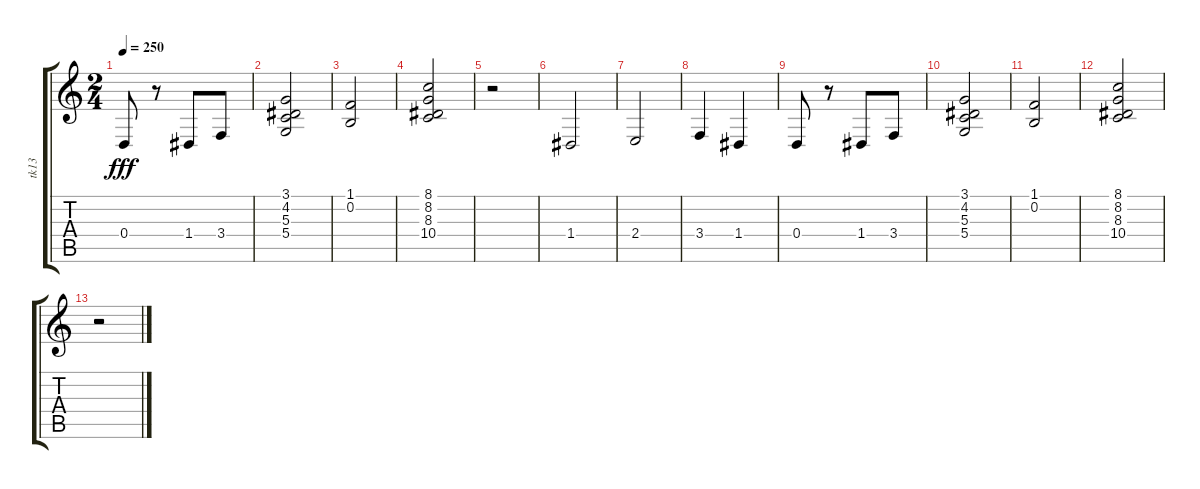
\track ("tk13" "tk13") {instrument stringensemble1}
\staff {score tabs}
\tuning (E4 B3 G3 D3 A2 E2) {hide}
\ts (2 4)
\tempo 250
\clef g2
\ks c
0.4.8{dy fff} r.8 1.4.8 3.4.8 |
(3.1 4.2 5.3 5.4).2 |
(1.1 0.2).2 |
(8.1 8.2 8.3 10.4).2 |
r.2 |
1.4.2 |
2.4.2 |
3.4.4 1.4.4 |
0.4.8 r.8 1.4.8 3.4.8 |
(3.1 4.2 5.3 5.4).2 |
(1.1 0.2).2 |
(8.1 8.2 8.3 10.4).2 |
r.2
